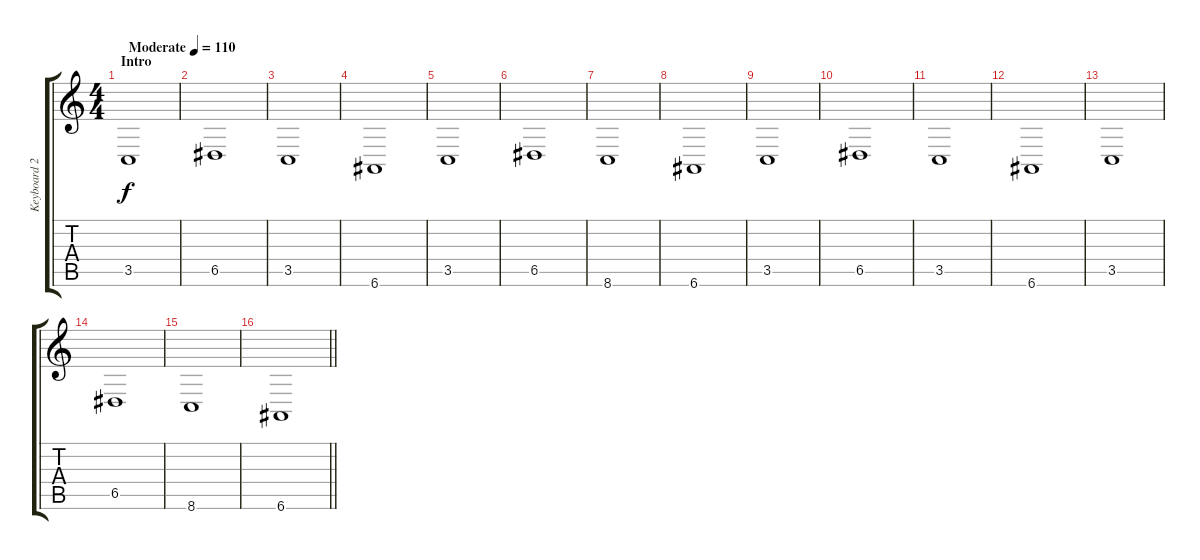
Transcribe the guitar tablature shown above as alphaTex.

\track ("Keyboard 2 (Low)" "Keyboard 2") {instrument stringensemble2}
\staff {score tabs}
\tuning (E4 B3 G3 D3 A2 E2) {hide}
\ts (4 4)
\section ("" "Intro")
\tempo (110 "Moderate")
\clef g2
\ks c
3.5.1{dy f instrument stringensemble2} |
6.5.1 |
3.5.1 |
6.6.1 |
3.5.1 |
6.5.1 |
8.6.1 |
6.6.1 |
3.5.1 |
6.5.1 |
3.5.1 |
6.6.1 |
3.5.1 |
6.5.1 |
8.6.1 |
\barLineRight lightlight
6.6.1
